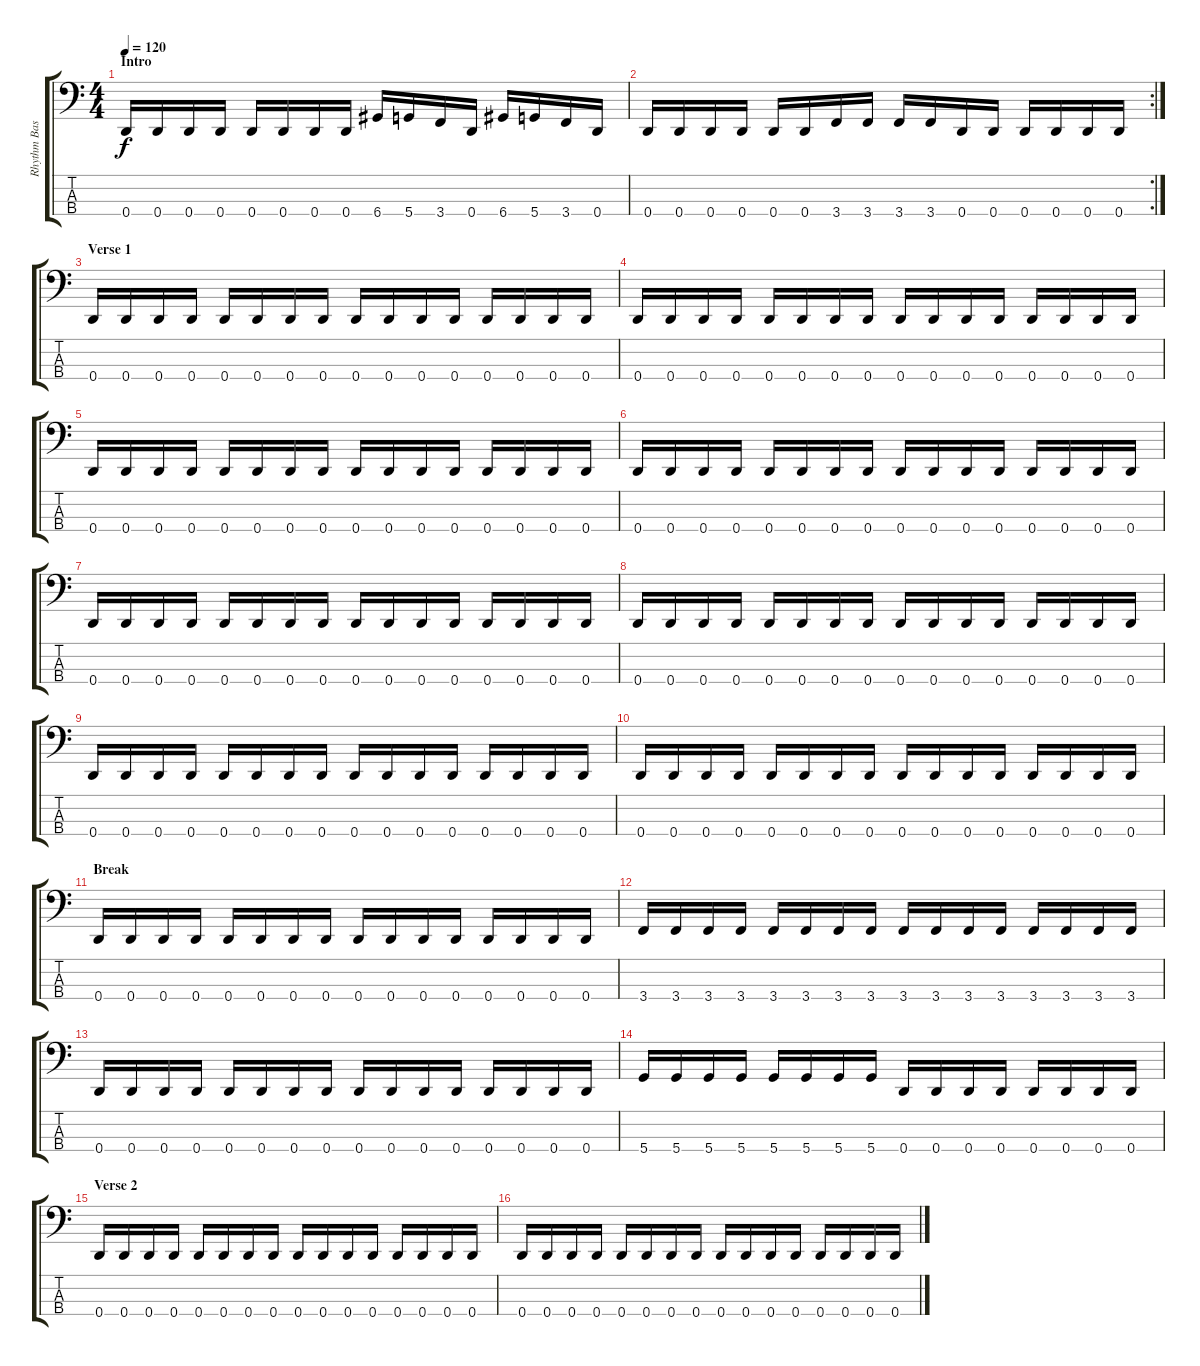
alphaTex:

\track ("Rhythm Bass" "Rhythm Bas") {instrument electricbasspick}
\staff {score tabs}
\tuning (G2 D2 A1 D1) {hide}
\ts (4 4)
\section ("" "Intro")
\tempo 120
\clef f4
\ks c
0.4.16{dy f instrument electricbasspick} 0.4.16 0.4.16 0.4.16 0.4.16 0.4.16 0.4.16 0.4.16 6.4.16 5.4.16 3.4.16 0.4.16 6.4.16 5.4.16 3.4.16 0.4.16 |
\rc 2
0.4.16 0.4.16 0.4.16 0.4.16 0.4.16 0.4.16 3.4.16 3.4.16 3.4.16 3.4.16 0.4.16 0.4.16 0.4.16 0.4.16 0.4.16 0.4.16 |
\section ("" "Verse 1")
0.4.16 0.4.16 0.4.16 0.4.16 0.4.16 0.4.16 0.4.16 0.4.16 0.4.16 0.4.16 0.4.16 0.4.16 0.4.16 0.4.16 0.4.16 0.4.16 |
0.4.16 0.4.16 0.4.16 0.4.16 0.4.16 0.4.16 0.4.16 0.4.16 0.4.16 0.4.16 0.4.16 0.4.16 0.4.16 0.4.16 0.4.16 0.4.16 |
0.4.16 0.4.16 0.4.16 0.4.16 0.4.16 0.4.16 0.4.16 0.4.16 0.4.16 0.4.16 0.4.16 0.4.16 0.4.16 0.4.16 0.4.16 0.4.16 |
0.4.16 0.4.16 0.4.16 0.4.16 0.4.16 0.4.16 0.4.16 0.4.16 0.4.16 0.4.16 0.4.16 0.4.16 0.4.16 0.4.16 0.4.16 0.4.16 |
0.4.16 0.4.16 0.4.16 0.4.16 0.4.16 0.4.16 0.4.16 0.4.16 0.4.16 0.4.16 0.4.16 0.4.16 0.4.16 0.4.16 0.4.16 0.4.16 |
0.4.16 0.4.16 0.4.16 0.4.16 0.4.16 0.4.16 0.4.16 0.4.16 0.4.16 0.4.16 0.4.16 0.4.16 0.4.16 0.4.16 0.4.16 0.4.16 |
0.4.16 0.4.16 0.4.16 0.4.16 0.4.16 0.4.16 0.4.16 0.4.16 0.4.16 0.4.16 0.4.16 0.4.16 0.4.16 0.4.16 0.4.16 0.4.16 |
0.4.16 0.4.16 0.4.16 0.4.16 0.4.16 0.4.16 0.4.16 0.4.16 0.4.16 0.4.16 0.4.16 0.4.16 0.4.16 0.4.16 0.4.16 0.4.16 |
\section ("" "Break")
0.4.16 0.4.16 0.4.16 0.4.16 0.4.16 0.4.16 0.4.16 0.4.16 0.4.16 0.4.16 0.4.16 0.4.16 0.4.16 0.4.16 0.4.16 0.4.16 |
3.4.16 3.4.16 3.4.16 3.4.16 3.4.16 3.4.16 3.4.16 3.4.16 3.4.16 3.4.16 3.4.16 3.4.16 3.4.16 3.4.16 3.4.16 3.4.16 |
0.4.16 0.4.16 0.4.16 0.4.16 0.4.16 0.4.16 0.4.16 0.4.16 0.4.16 0.4.16 0.4.16 0.4.16 0.4.16 0.4.16 0.4.16 0.4.16 |
5.4.16 5.4.16 5.4.16 5.4.16 5.4.16 5.4.16 5.4.16 5.4.16 0.4.16 0.4.16 0.4.16 0.4.16 0.4.16 0.4.16 0.4.16 0.4.16 |
\section ("" "Verse 2")
0.4.16 0.4.16 0.4.16 0.4.16 0.4.16 0.4.16 0.4.16 0.4.16 0.4.16 0.4.16 0.4.16 0.4.16 0.4.16 0.4.16 0.4.16 0.4.16 |
0.4.16 0.4.16 0.4.16 0.4.16 0.4.16 0.4.16 0.4.16 0.4.16 0.4.16 0.4.16 0.4.16 0.4.16 0.4.16 0.4.16 0.4.16 0.4.16
